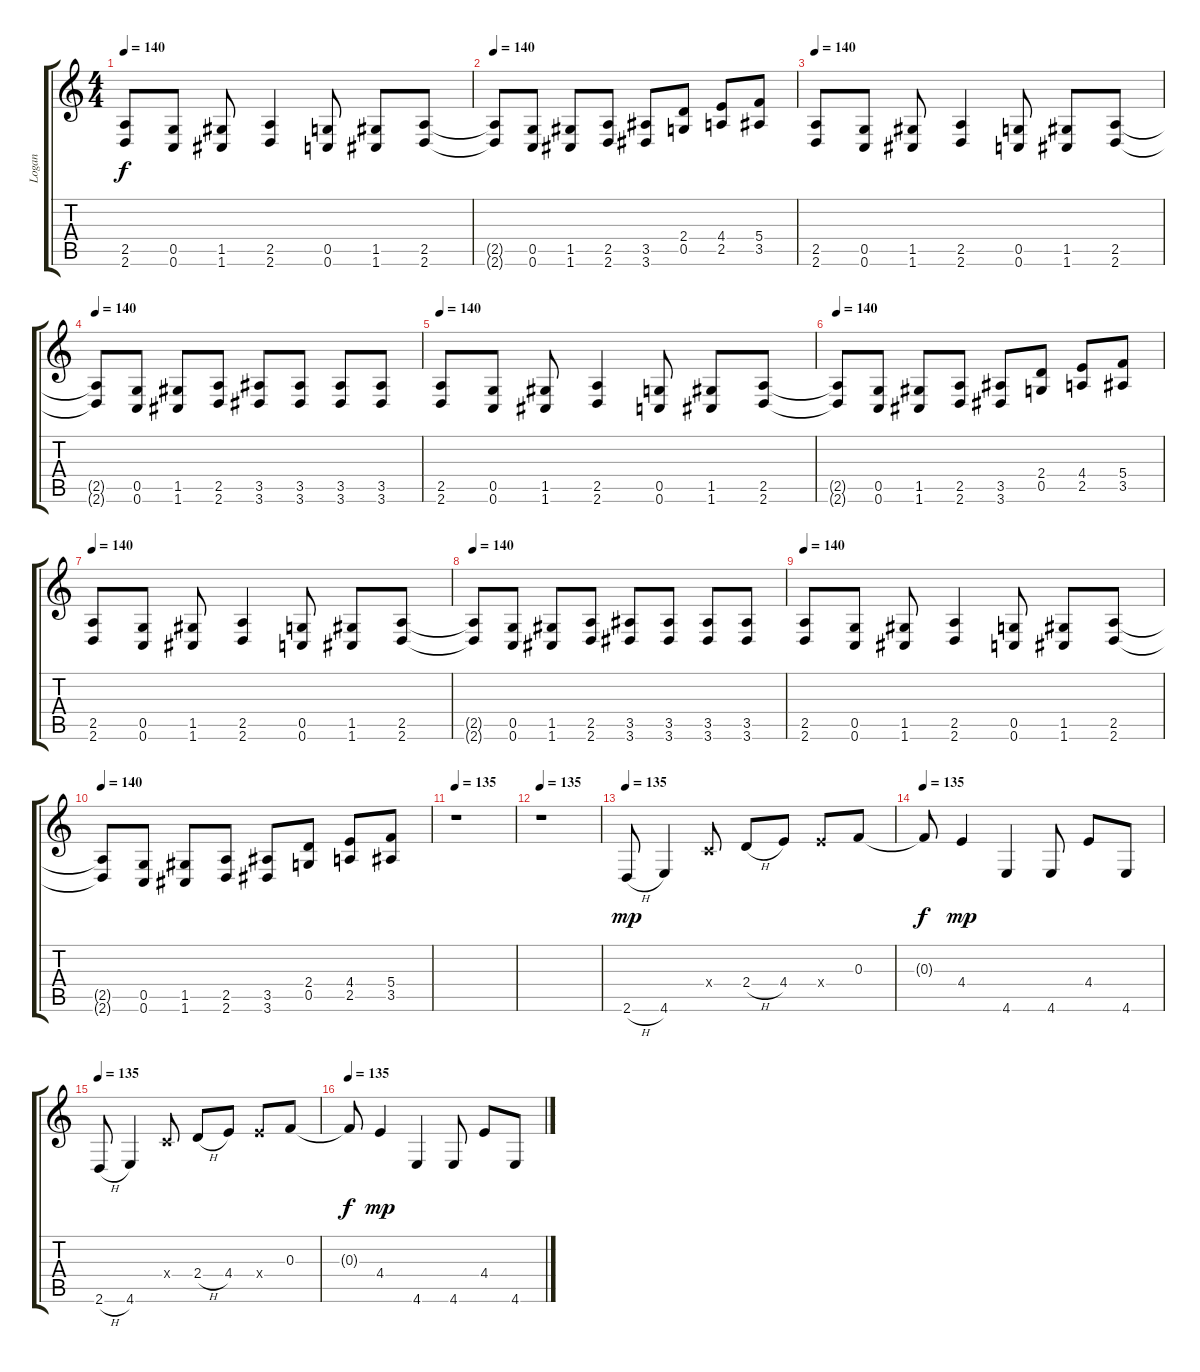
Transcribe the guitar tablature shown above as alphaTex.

\track ("Logan" "Logan") {instrument distortionguitar}
\staff {score tabs}
\tuning (D4 A3 F3 C3 G2 C2) {hide}
\ts (4 4)
\tempo 140
\clef g2
\ks c
(2.5 2.6).8{dy f} (0.5 0.6).8 (1.5 1.6).8 (2.5 2.6).4 (0.5 0.6).8 (1.5 1.6).8 (2.5 2.6).8 |
\tempo 140
(2.5{t} 2.6{t}).8 (0.5 0.6).8 (1.5 1.6).8 (2.5 2.6).8 (3.5 3.6).8 (2.4 0.5).8 (4.4 2.5).8 (5.4 3.5).8 |
\tempo 140
(2.5 2.6).8 (0.5 0.6).8 (1.5 1.6).8 (2.5 2.6).4 (0.5 0.6).8 (1.5 1.6).8 (2.5 2.6).8 |
\tempo 140
(2.5{t} 2.6{t}).8 (0.5 0.6).8 (1.5 1.6).8 (2.5 2.6).8 (3.5 3.6).8 (3.5 3.6).8 (3.5 3.6).8 (3.5 3.6).8 |
\tempo 140
(2.5 2.6).8 (0.5 0.6).8 (1.5 1.6).8 (2.5 2.6).4 (0.5 0.6).8 (1.5 1.6).8 (2.5 2.6).8 |
\tempo 140
(2.5{t} 2.6{t}).8 (0.5 0.6).8 (1.5 1.6).8 (2.5 2.6).8 (3.5 3.6).8 (2.4 0.5).8 (4.4 2.5).8 (5.4 3.5).8 |
\tempo 140
(2.5 2.6).8 (0.5 0.6).8 (1.5 1.6).8 (2.5 2.6).4 (0.5 0.6).8 (1.5 1.6).8 (2.5 2.6).8 |
\tempo 140
(2.5{t} 2.6{t}).8 (0.5 0.6).8 (1.5 1.6).8 (2.5 2.6).8 (3.5 3.6).8 (3.5 3.6).8 (3.5 3.6).8 (3.5 3.6).8 |
\tempo 140
(2.5 2.6).8 (0.5 0.6).8 (1.5 1.6).8 (2.5 2.6).4 (0.5 0.6).8 (1.5 1.6).8 (2.5 2.6).8 |
\tempo 140
(2.5{t} 2.6{t}).8 (0.5 0.6).8 (1.5 1.6).8 (2.5 2.6).8 (3.5 3.6).8 (2.4 0.5).8 (4.4 2.5).8 (5.4 3.5).8 |
\tempo 135
r.1 |
\tempo 135
r.1 |
\tempo 135
2.6{h}.8{dy mp} 4.6.4 0.4{x}.8 2.4{h}.8 4.4.8 4.4{x}.8 0.3.8 |
\tempo 135
0.3{t}.8{dy f} 4.4.4{dy mp} 4.6.4 4.6.8 4.4.8 4.6.8 |
\tempo 135
2.6{h}.8 4.6.4 0.4{x}.8 2.4{h}.8 4.4.8 4.4{x}.8 0.3.8 |
\tempo 135
0.3{t}.8{dy f} 4.4.4{dy mp} 4.6.4 4.6.8 4.4.8 4.6.8
